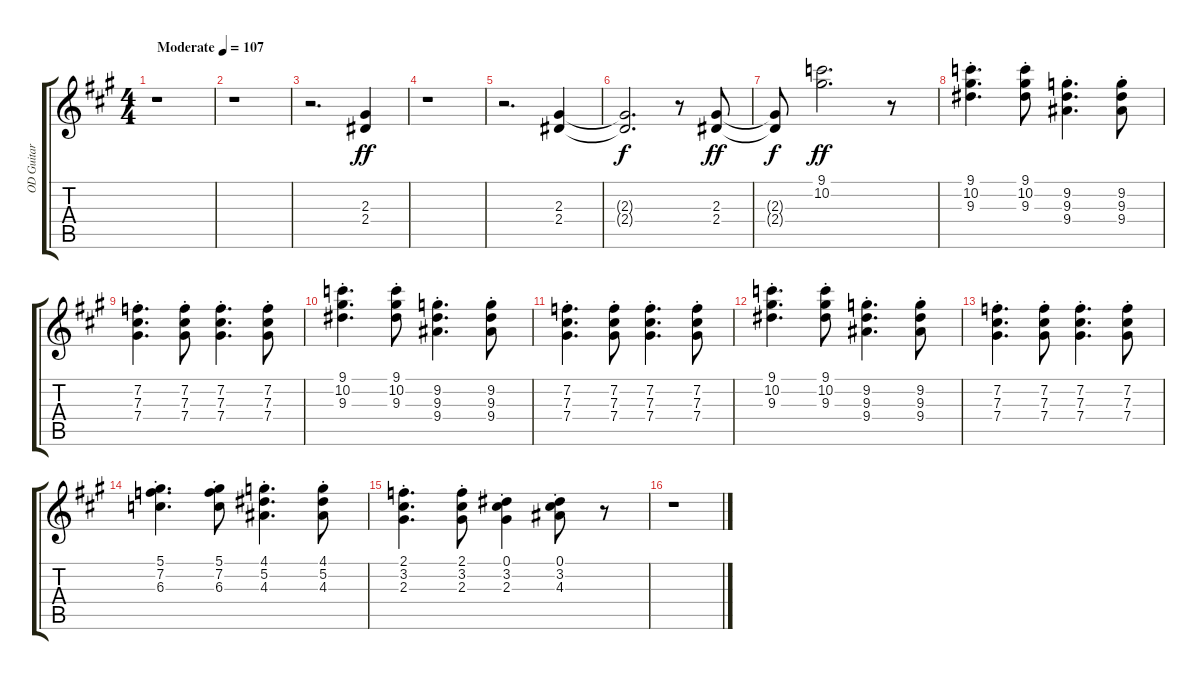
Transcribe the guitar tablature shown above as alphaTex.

\track ("OD Guitar" "OD Guitar") {instrument overdrivenguitar}
\staff {score tabs}
\tuning (Eb4 Bb3 Gb3 Db3 Ab2 Eb2) {hide}
\ts (4 4)
\tempo (107 "Moderate")
\clef g2
\ks a
r.1{dy ff instrument overdrivenguitar} |
r.1 |
r.2{d} (2.3 2.4).4 |
r.1 |
r.2{d} (2.3 2.4).4 |
(2.3{t} 2.4{t}).2{d dy f} r.8 (2.3 2.4).8{dy ff} |
(2.3{t} 2.4{t}).8{dy f} (9.1 10.2).2{d dy ff} r.8 |
(9.1{st} 10.2{st} 9.3{st}).4{d} (9.1{st} 10.2{st} 9.3{st}).8 (9.2{st} 9.3{st} 9.4{st}).4{d} (9.2{st} 9.3{st} 9.4{st}).8 |
(7.2{st} 7.3{st} 7.4{st}).4{d} (7.2{st} 7.3{st} 7.4{st}).8 (7.2{st} 7.3{st} 7.4{st}).4{d} (7.2{st} 7.3{st} 7.4{st}).8 |
(9.1{st} 10.2{st} 9.3{st}).4{d} (9.1{st} 10.2{st} 9.3{st}).8 (9.2{st} 9.3{st} 9.4{st}).4{d} (9.2{st} 9.3{st} 9.4{st}).8 |
(7.2{st} 7.3{st} 7.4{st}).4{d} (7.2{st} 7.3{st} 7.4{st}).8 (7.2{st} 7.3{st} 7.4{st}).4{d} (7.2{st} 7.3{st} 7.4{st}).8 |
(9.1{st} 10.2{st} 9.3{st}).4{d} (9.1{st} 10.2{st} 9.3{st}).8 (9.2{st} 9.3{st} 9.4{st}).4{d} (9.2{st} 9.3{st} 9.4{st}).8 |
(7.2{st} 7.3{st} 7.4{st}).4{d} (7.2{st} 7.3{st} 7.4{st}).8 (7.2{st} 7.3{st} 7.4{st}).4{d} (7.2{st} 7.3{st} 7.4{st}).8 |
(5.1{st} 7.2{st} 6.3{st}).4{d} (5.1{st} 7.2{st} 6.3{st}).8 (4.1{st} 5.2{st} 4.3{st}).4{d} (4.1{st} 5.2{st} 4.3{st}).8 |
(2.1{st} 3.2{st} 2.3{st}).4{d} (2.1{st} 3.2{st} 2.3{st}).8 (0.1{st} 3.2{st} 2.3{st}).4 (0.1{st} 3.2{st} 4.3{st}).8 r.8 |
r.1
